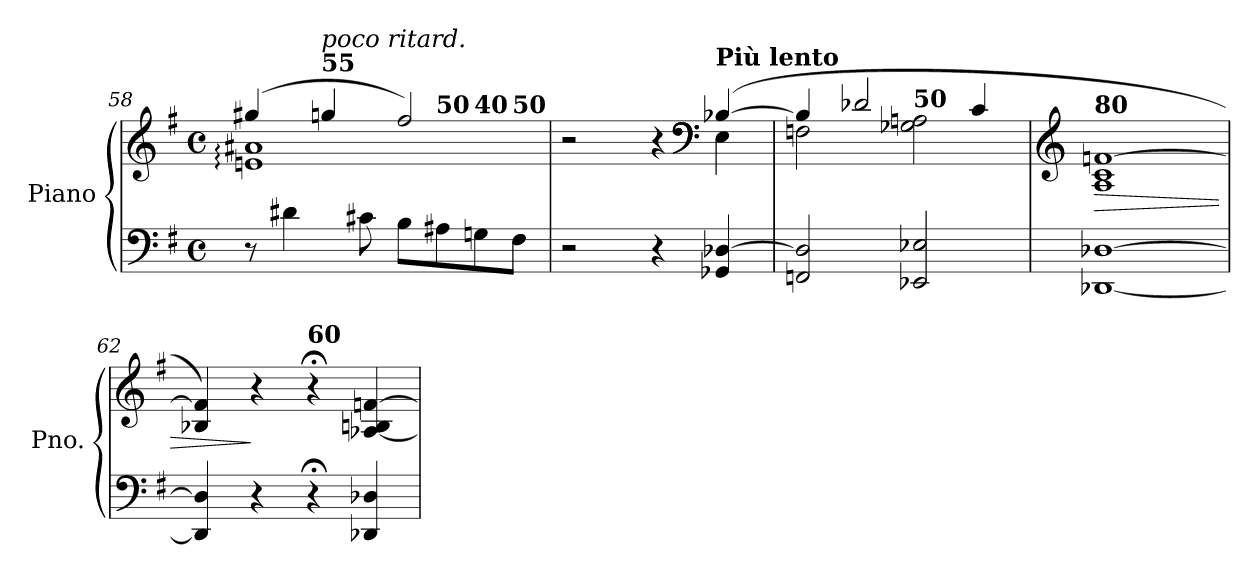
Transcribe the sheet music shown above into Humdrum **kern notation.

**kern	**kern	**dynam
*part1	*part1	*part1
*staff2	*staff1	*staff1/2
*I"Piano	*	*
*I'Pno.	*	*
*clefF4	*clefG2	*
*k[f#]	*k[f#]	*
*M4/4	*M4/4	*
*met(c)	*met(c)	*
=58	=58	=58
*	*^	*
*	*	*^	*
*	*	*	*^	*
*	*	*	*	*^	*
8r	(>4gg#X/	1en: 1a#X:	2ryy	2.ryy	2..ryy	.
4d#X\	.	.	.	.	.	.
!	!LO:TX:a:B:t=55	!	!	!	!	!
!	!LO:TX:a:t=poco rit<i>ard</i>.	!	!	!	!	!
.	4ggn/	.	.	.	.	.
8c#X\	.	.	.	.	.	.
8B\L	2ff#/)	.	8ryy	.	.	.
!	!	!	!LO:TX:a:B:t=50	!	!	!
8A#X\	.	.	4.ryy	.	.	.
!	!	!	!	!LO:TX:a:B:t=40	!	!
8Gn\	.	.	.	4ryy	.	.
!	!	!	!	!	!LO:TX:a:B:t=50	!
8F#\J	.	.	.	.	8ryy	.
*	*	*v	*v	*v	*v	*
=59	=59	=59	=59
2r	2r	2ryy	.
4r	4r	4ryy	.
*	*clefF4	*	*
!	!LO:TX:a:B:t=Più lento	!	!
!	!	!	!LO:DY:b
4GG-X/ [4D-X/	(>[4B-X/	4E\	other-dynamics
=60	=60	=60	=60
2FFn/ 2D-/]	4B-/]	2Fn\	.
.	2d-X/	.	.
!	!	!LO:TX:a:B:t=50	!
2EE-X/ 2E-X/	.	2G-X\ 2An\	.
.	4c/	.	.
*	*v	*v	*
!!LO:LB:g=z
=61	=61	=61
*	*clefG2	*
!	!LO:TX:a:B:t=80	!
!	!	!LO:HP:b
[1DD-X [1D-X	1A 1c [1fn	>
=62	=62	=62
4DD-/] 4D-/]	4B-X/ 4f/])	.
4r	4r	]
!	!LO:TX:a:B:t=60	!
4r;<	4r;<	.
4DD-X/ 4D-X/	[4A-X/ 4Bn/ [4fn/	.
=	=	=
*-	*-	*-
